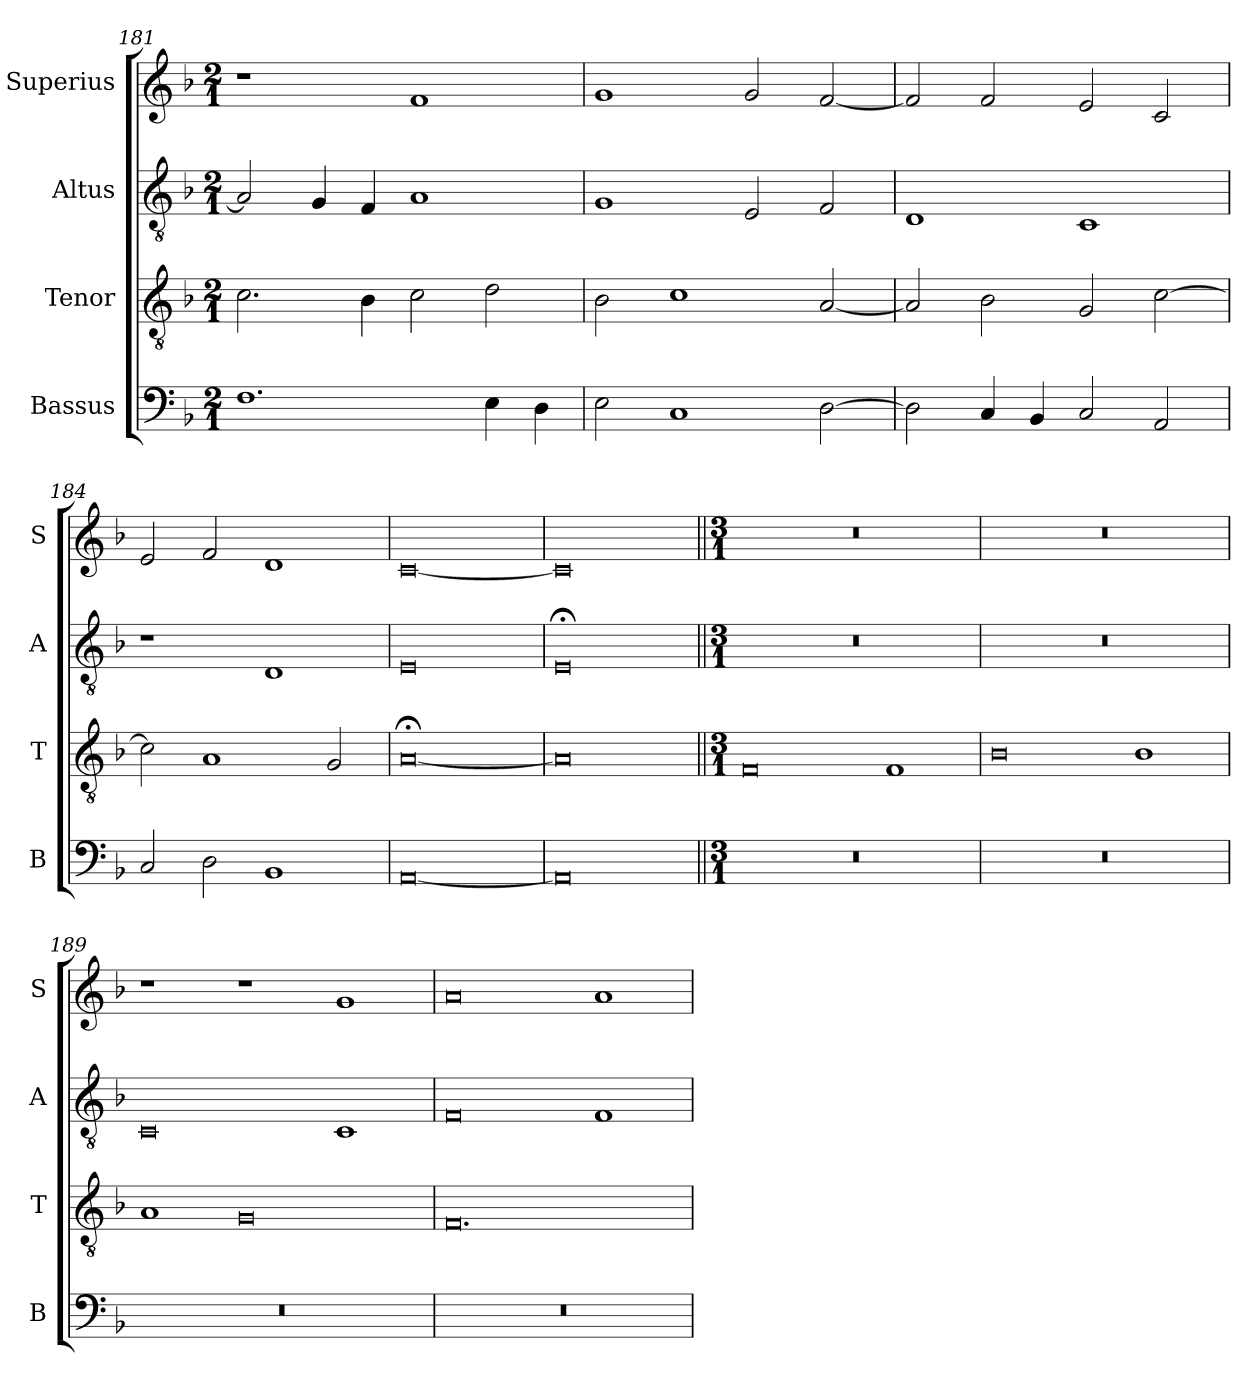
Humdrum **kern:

**kern	**kern	**kern	**kern
*part4	*part3	*part2	*part1
*staff4	*staff3	*staff2	*staff1
*I"Bassus	*I"Tenor	*I"Altus	*I"Superius
*I'B	*I'T	*I'A	*I'S
*clefF4	*clefGv2	*clefGv2	*clefG2
*k[b-]	*k[b-]	*k[b-]	*k[b-]
*M2/1	*M2/1	*M2/1	*M2/1
=181	=181	=181	=181
1.F	2.c\	2A/]	1r
.	.	4G/	.
.	4B-\	4F/	.
.	2c\	1A	1f
4E\	2d\	.	.
4D\	.	.	.
=182	=182	=182	=182
2E\	2B-\	1G	1g
1C	1c	.	.
.	.	2E/	2g/
[2D\	[2A/	2F/	[2f/
=183	=183	=183	=183
2D\]	2A/]	1D	2f/]
4C/	2B-\	.	2f/
4BB-/	.	.	.
2C/	2G/	1C	2e/
2AA/	[2c\	.	2c/
=184	=184	=184	=184
2C/	2c\]	1r	2e/
2D\	1A	.	2f/
1BB-	.	1D	1d
.	2G/	.	.
=185	=185	=185	=185
[0AA	[0A;<	0E	[0c
=186	=186	=186	=186
0AA]	0A]	0E;<	0c]
!!LO:LB:g=z
=187||	=187||	=187||	=187||
*M3/1	*M3/1	*M3/1	*M3/1
0.r	0F	0.r	0.r
.	1F	.	.
=188	=188	=188	=188
0.r	0B-	0.r	0.r
.	1B-	.	.
=189	=189	=189	=189
0.r	1A	0C	1r
.	0G	.	1r
.	.	1C	1g
=190	=190	=190	=190
0.r	0.F	0F	0a
.	.	1F	1a
=	=	=	=
*-	*-	*-	*-
